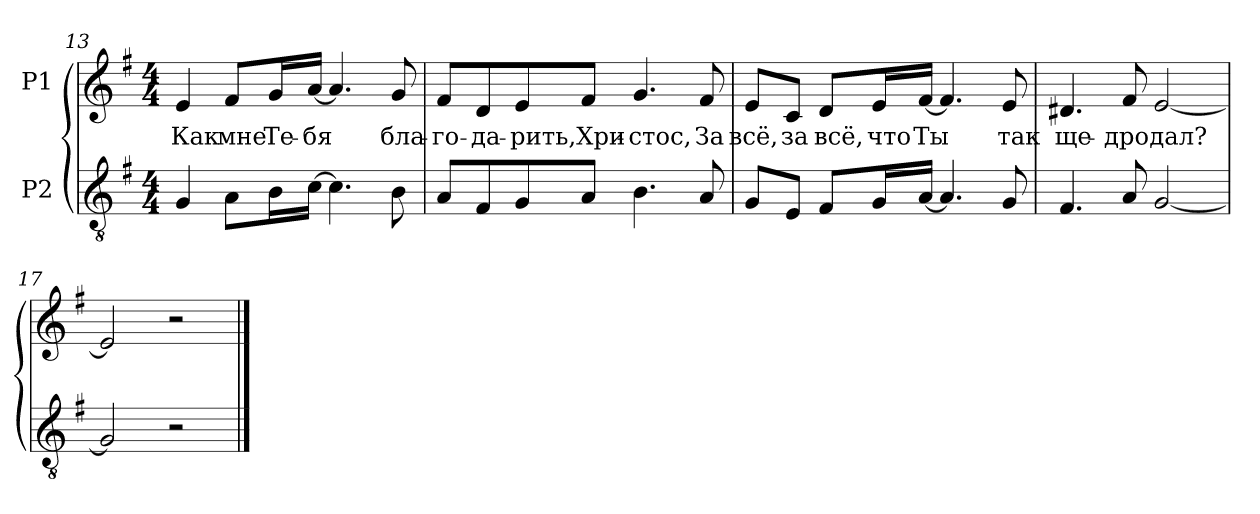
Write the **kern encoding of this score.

**kern	**kern	**text
*part2	*part1	*part1
*staff2	*staff1	*staff1
*I"P2	*I"P1	*
!!LO:LB:g=z
*clefGv2	*clefG2	*
*ITrd7c12	*	*
*k[f#]	*k[f#]	*
*G:	*G:	*
*M4/4	*M4/4	*
=13	=13	=13
!	!	!LO:LY:b:color=#000000
4GGi/	4ei/	Как
!	!	!LO:LY:b:color=#000000
8AAi\L	8f#i/L	мне
!	!	!LO:LY:b:color=#000000
16BBi\L	16gi/L	Те-
!	!	!LO:LY:b:color=#000000
[>16Ci\JJ	[<16ai/JJ	-бя
4.Ci\]	4.ai/]	.
!	!	!LO:LY:b:color=#000000
8BBi\	8gi/	бла-
=14	=14	=14
!	!	!LO:LY:b:color=#000000
8AAi/L	8f#i/L	-го-
!	!	!LO:LY:b:color=#000000
8FF#i/	8di/	-да-
!	!	!LO:LY:b:color=#000000
8GGi/	8ei/	-рить,
!	!	!LO:LY:b:color=#000000
8AAi/J	8f#i/J	Хри-
!	!	!LO:LY:b:color=#000000
4.BBi\	4.gi/	-стос,
!	!	!LO:LY:b:color=#000000
8AAi/	8f#i/	За
=15	=15	=15
!	!	!LO:LY:b:color=#000000
8GGi/L	8ei/L	всё,
!	!	!LO:LY:b:color=#000000
8EEi/J	8ci/J	за
!	!	!LO:LY:b:color=#000000
8FF#i/L	8di/L	всё,
!	!	!LO:LY:b:color=#000000
16GGi/L	16ei/L	что
!	!	!LO:LY:b:color=#000000
[<16AAi/JJ	[<16f#i/JJ	Ты
4.AAi/]	4.f#i/]	.
!	!	!LO:LY:b:color=#000000
8GGi/	8ei/	так
=16	=16	=16
!	!	!LO:LY:b:color=#000000
4.FF#i/	4.d#Xi/	ще-
!	!	!LO:LY:b:color=#000000
8AAi/	8f#i/	-дро
!	!	!LO:LY:b:color=#000000
[<2GGi/	[<2ei/	дал?
=17	=17	=17
2GGi/]	2ei/]	.
2r	2r	.
==	==	==
*-	*-	*-
